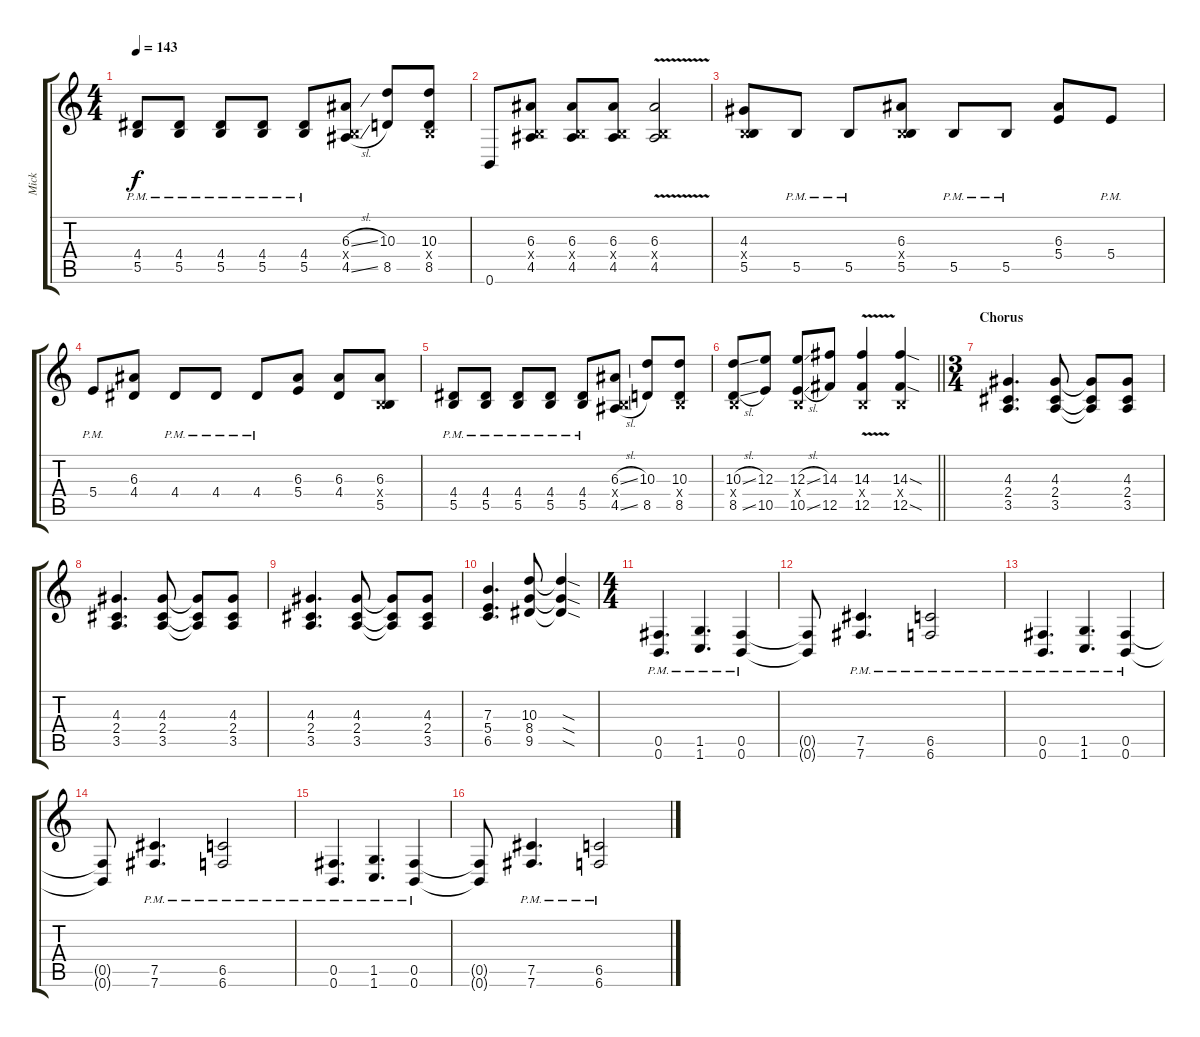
\track ("Mick" "Mick") {instrument distortionguitar}
\staff {score tabs}
\tuning (Db4 Ab3 E3 B2 Gb2 B1) {hide}
\ts (4 4)
\tempo 143
\clef g2
\ks c
(4.4{pm} 5.5{pm}).8{dy f} (4.4{pm} 5.5{pm}).8 (4.4{pm} 5.5{pm}).8 (4.4{pm} 5.5{pm}).8 (4.4{pm} 5.5{pm}).8 (6.3{sl} 0.4{x} 4.5{sl}).8 (10.3 8.5).8 (10.3 0.4{x} 8.5).8 |
0.6.8 (6.3 0.4{x} 4.5).8 (6.3 0.4{x} 4.5).8 (6.3 0.4{x} 4.5).8 (6.3{v} 0.4{x} 4.5{v}).2 |
(4.3 0.4{x} 5.5).8 5.5{pm}.8 5.5{pm}.8 (6.3 0.4{x} 5.5).8 5.5{pm}.8 5.5{pm}.8 (6.3 5.4).8 5.4{pm}.8 |
5.4{pm}.8 (6.3 4.4).8 4.4{pm}.8 4.4{pm}.8 4.4{pm}.8 (6.3 5.4).8 (6.3 4.4).8 (6.3 0.4{x} 5.5).8 |
(4.4{pm} 5.5{pm}).8 (4.4{pm} 5.5{pm}).8 (4.4{pm} 5.5{pm}).8 (4.4{pm} 5.5{pm}).8 (4.4{pm} 5.5{pm}).8 (6.3{sl} 0.4{x} 4.5{sl}).8 (10.3 8.5).8 (10.3 0.4{x} 8.5).8 |
\barLineRight lightlight
(10.3{sl} 0.4{x} 8.5{sl}).8 (12.3 10.5).8 (12.3{sl} 0.4{x} 10.5{sl}).8 (14.3 12.5).8 (14.3{v} 0.4{x} 12.5{v}).4 (14.3{sod} 0.4{x} 12.5{sod}).4 |
\ts (3 4)
\section ("" "Chorus")
(4.3 2.4 3.5).4{d} (4.3 2.4 3.5).8 (4.3{t} 2.4{t} 3.5{t}).8 (4.3 2.4 3.5).8 |
(4.3 2.4 3.5).4{d} (4.3 2.4 3.5).8 (4.3{t} 2.4{t} 3.5{t}).8 (4.3 2.4 3.5).8 |
(4.3 2.4 3.5).4{d} (4.3 2.4 3.5).8 (4.3{t} 2.4{t} 3.5{t}).8 (4.3 2.4 3.5).8 |
(7.3 5.4 6.5).4{d} (10.3 8.4 9.5).8 (10.3{sod t} 8.4{sod t} 9.5{sod t}).4 |
\ts (4 4)
(0.5{pm} 0.6{pm}).4{d} (1.5{pm} 1.6{pm}).4{d} (0.5{pm} 0.6{pm}).4 |
(0.5{t} 0.6{t}).8 (7.5{pm} 7.6{pm}).4{d} (6.5{pm} 6.6{pm}).2 |
(0.5{pm} 0.6{pm}).4{d} (1.5{pm} 1.6{pm}).4{d} (0.5{pm} 0.6{pm}).4 |
(0.5{t} 0.6{t}).8 (7.5{pm} 7.6{pm}).4{d} (6.5{pm} 6.6{pm}).2 |
(0.5{pm} 0.6{pm}).4{d} (1.5{pm} 1.6{pm}).4{d} (0.5{pm} 0.6{pm}).4 |
(0.5{t} 0.6{t}).8 (7.5{pm} 7.6{pm}).4{d} (6.5{pm} 6.6{pm}).2
